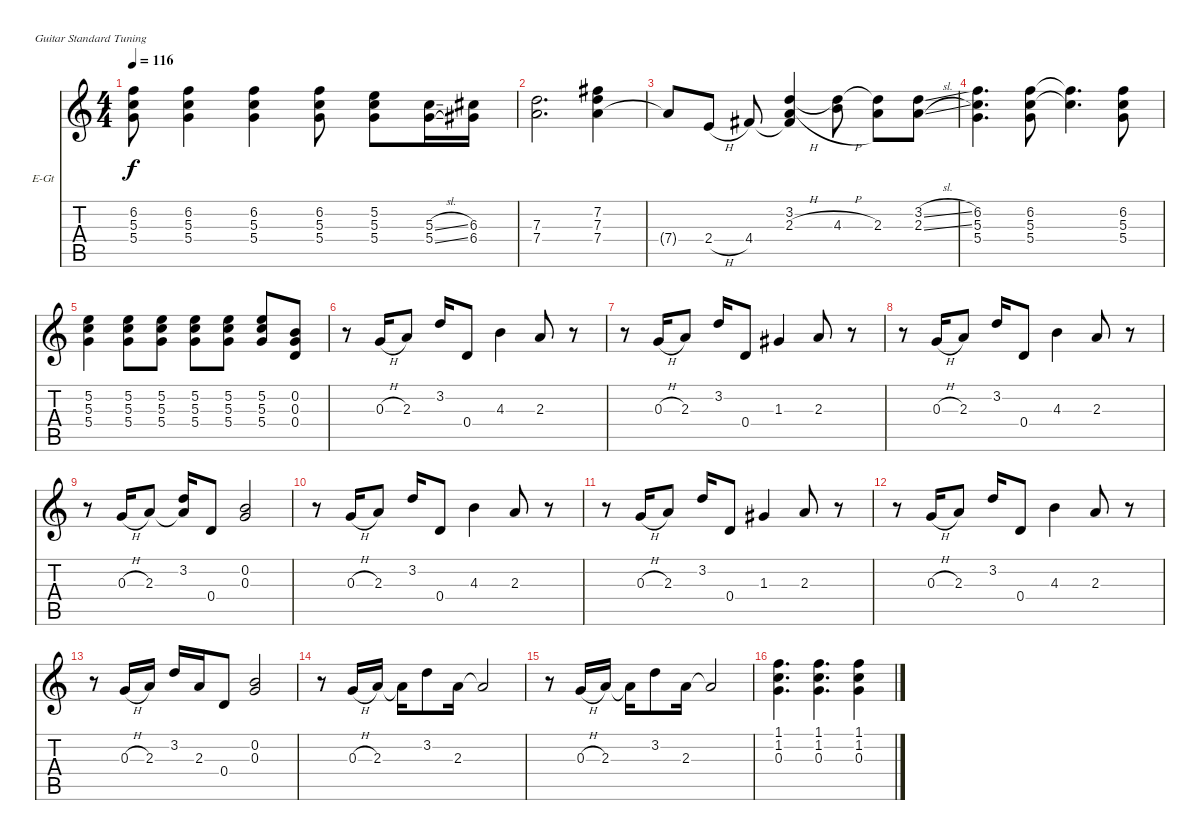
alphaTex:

\defaultSystemsLayout 4
\bracketExtendMode nobrackets
\firstSystemTrackNameOrientation horizontal
\otherSystemsTrackNameOrientation horizontal
\track ("Mike McCready (Drive)" "E-Gt") {instrument overdrivenguitar}
\staff {score tabs}
\tuning (E4 B3 G3 D3 A2 E2)
\ts (4 4)
\tempo 116
\clef g2
\ks c
(6.2{t} 5.3{t} 5.4{t}).8{dy f} (6.2 5.3 5.4).4 (6.2 5.3 5.4).4 (6.2 5.3 5.4).8 (5.2 5.3 5.4).8 (5.3{sl} 5.4{sl}).16 (6.3 6.4).16 |
(7.3 7.4).2{d} (7.2 7.3 7.4).4 |
7.4{t}.8 2.4{h}.8 4.4.8 (3.2 2.3{h} 4.4{t}).4 (3.2{t} 4.3{h}).8 (3.2{t} 2.3).8 (3.2{sl} 2.3{sl}).8 |
(6.2 5.3 5.4).4{d} (6.2 5.3 5.4).8 (6.2{t} 5.3{t}).4{d} (6.2 5.3 5.4).8 |
(5.2 5.3 5.4).4 (5.2 5.3 5.4).8 (5.2 5.3 5.4).8 (5.2 5.3 5.4).8 (5.2 5.3 5.4).8 (5.2 5.3 5.4).8 (0.2 0.3 0.4).8 |
r.8 0.3{h}.16 2.3.8 3.2.16 0.4.8 4.3.4 2.3.8 r.8 |
r.8 0.3{h}.16 2.3.8 3.2.16 0.4.8 1.3.4 2.3.8 r.8 |
r.8 0.3{h}.16 2.3.8 3.2.16 0.4.8 4.3.4 2.3.8 r.8 |
r.8 0.3{h}.16 2.3.8 (3.2 2.3{t}).16 0.4.8 (0.2 0.3).2 |
r.8 0.3{h}.16 2.3.8 3.2.16 0.4.8 4.3.4 2.3.8 r.8 |
r.8 0.3{h}.16 2.3.8 3.2.16 0.4.8 1.3.4 2.3.8 r.8 |
r.8 0.3{h}.16 2.3.8 3.2.16 0.4.8 4.3.4 2.3.8 r.8 |
r.8 0.3{h}.16 2.3.16 3.2.16 2.3.16 0.4.8 (0.2 0.3).2 |
r.8 0.3{h}.16 2.3.16 2.3{t}.16 3.2.8 2.3.16 2.3{t}.2 |
r.8 0.3{h}.16 2.3.16 2.3{t}.16 3.2.8 2.3.16 2.3{t}.2 |
(1.1 1.2 0.3).4{d} (1.1 1.2 0.3).4{d} (1.1 1.2 0.3).4
